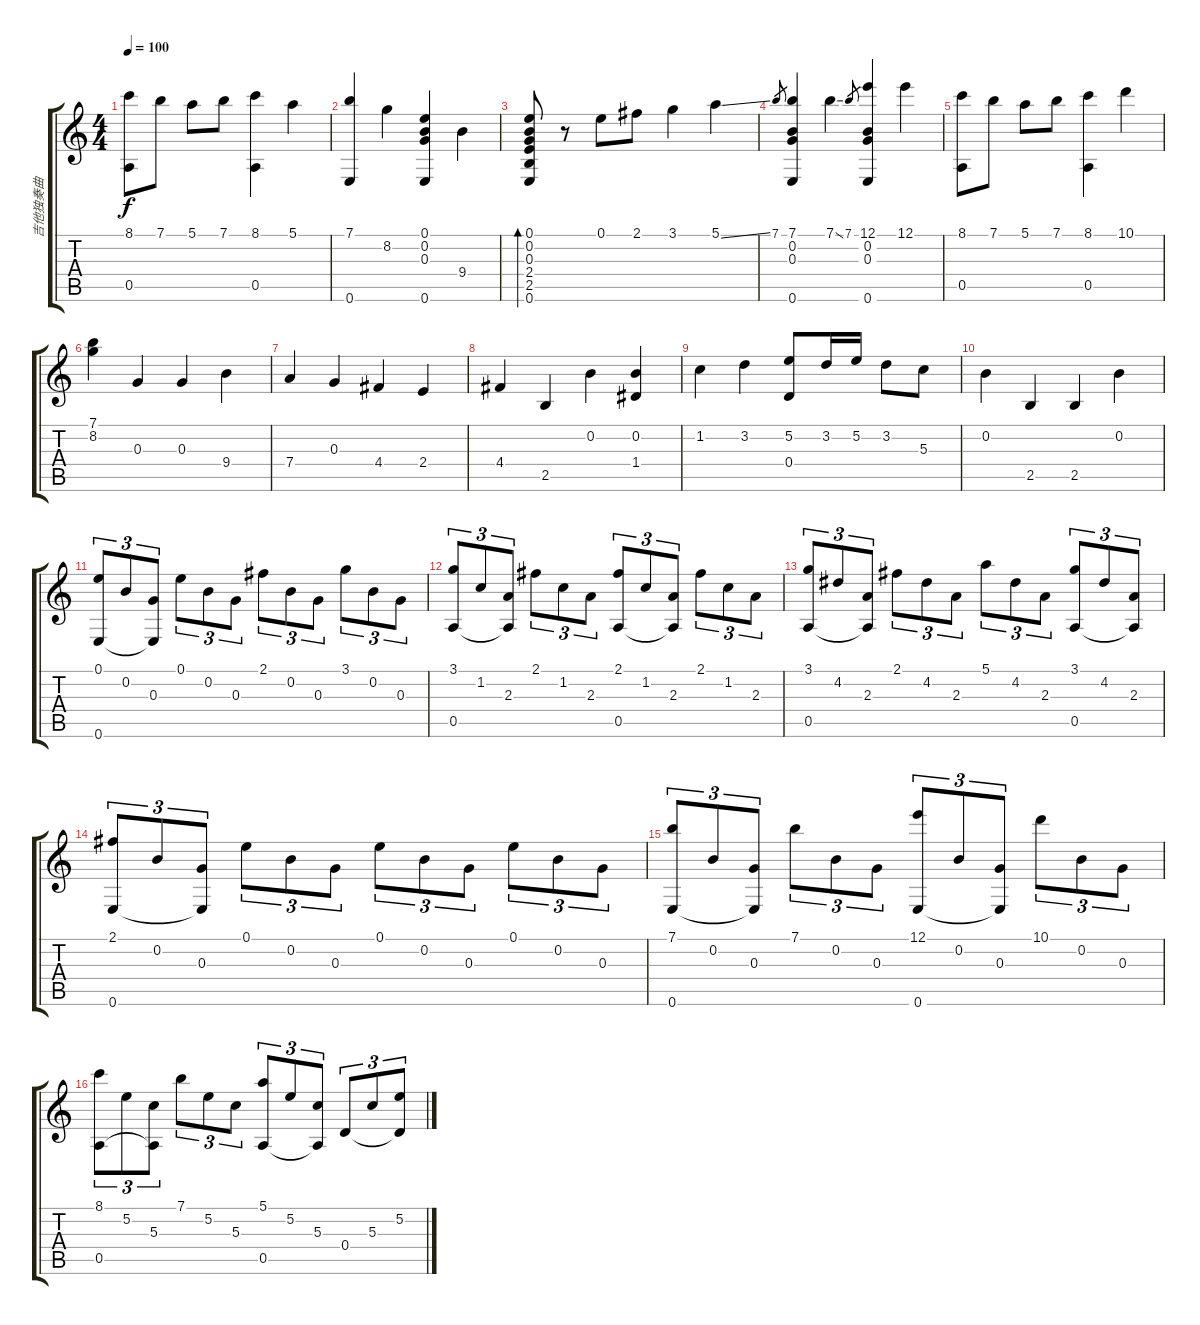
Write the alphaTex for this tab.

\track ("吉他独奏曲" "吉他独奏曲") {instrument acousticguitarnylon}
\staff {score tabs}
\tuning (E4 B3 G3 D3 A2 E2) {hide}
\ts (4 4)
\tempo 100
\clef g2
\ks c
(8.1 0.5).8{dy f} 7.1.8 5.1.8 7.1.8 (8.1 0.5).4 5.1.4 |
(7.1 0.6).4 8.2.4 (0.1 0.2 0.3 0.6).4 9.4.4 |
(0.1 0.2 0.3 2.4 2.5 0.6).8{bd 120} r.8 0.1.8 2.1.8 3.1.4 5.1{ss}.4 |
7.1.8{gr} (7.1 0.2 0.3 0.6).4 7.1{ss}.4 7.1.8{gr} (12.1 0.2 0.3 0.6).4 12.1.4 |
(8.1 0.5).8 7.1.8 5.1.8 7.1.8 (8.1 0.5).4 10.1.4 |
(7.1 8.2).4 0.3.4 0.3.4 9.4.4 |
7.4.4 0.3.4 4.4.4 2.4.4 |
4.4.4 2.5.4 0.2.4 (0.2 1.4).4 |
1.2.4 3.2.4 (5.2 0.4).8 3.2.16 5.2.16 3.2.8 5.3.8 |
0.2.4 2.5.4 2.5.4 0.2.4 |
(0.1 0.6).8{tu (3 2)} 0.2.8{tu (3 2)} (0.3 0.6{t}).8{tu (3 2)} 0.1.8{tu (3 2)} 0.2.8{tu (3 2)} 0.3.8{tu (3 2)} 2.1.8{tu (3 2)} 0.2.8{tu (3 2)} 0.3.8{tu (3 2)} 3.1.8{tu (3 2)} 0.2.8{tu (3 2)} 0.3.8{tu (3 2)} |
(3.1 0.5).8{tu (3 2)} 1.2.8{tu (3 2)} (2.3 0.5{t}).8{tu (3 2)} 2.1.8{tu (3 2)} 1.2.8{tu (3 2)} 2.3.8{tu (3 2)} (2.1 0.5).8{tu (3 2)} 1.2.8{tu (3 2)} (2.3 0.5{t}).8{tu (3 2)} 2.1.8{tu (3 2)} 1.2.8{tu (3 2)} 2.3.8{tu (3 2)} |
(3.1 0.5).8{tu (3 2)} 4.2.8{tu (3 2)} (2.3 0.5{t}).8{tu (3 2)} 2.1.8{tu (3 2)} 4.2.8{tu (3 2)} 2.3.8{tu (3 2)} 5.1.8{tu (3 2)} 4.2.8{tu (3 2)} 2.3.8{tu (3 2)} (3.1 0.5).8{tu (3 2)} 4.2.8{tu (3 2)} (2.3 0.5{t}).8{tu (3 2)} |
(2.1 0.6).8{tu (3 2)} 0.2.8{tu (3 2)} (0.3 0.6{t}).8{tu (3 2)} 0.1.8{tu (3 2)} 0.2.8{tu (3 2)} 0.3.8{tu (3 2)} 0.1.8{tu (3 2)} 0.2.8{tu (3 2)} 0.3.8{tu (3 2)} 0.1.8{tu (3 2)} 0.2.8{tu (3 2)} 0.3.8{tu (3 2)} |
(7.1 0.6).8{tu (3 2)} 0.2.8{tu (3 2)} (0.3 0.6{t}).8{tu (3 2)} 7.1.8{tu (3 2)} 0.2.8{tu (3 2)} 0.3.8{tu (3 2)} (12.1 0.6).8{tu (3 2)} 0.2.8{tu (3 2)} (0.3 0.6{t}).8{tu (3 2)} 10.1.8{tu (3 2)} 0.2.8{tu (3 2)} 0.3.8{tu (3 2)} |
(8.1 0.5).8{tu (3 2)} 5.2.8{tu (3 2)} (5.3 0.5{t}).8{tu (3 2)} 7.1.8{tu (3 2)} 5.2.8{tu (3 2)} 5.3.8{tu (3 2)} (5.1 0.5).8{tu (3 2)} 5.2.8{tu (3 2)} (5.3 0.5{t}).8{tu (3 2)} 0.4.8{tu (3 2)} 5.3.8{tu (3 2)} (5.2 0.4{t}).8{tu (3 2)}
